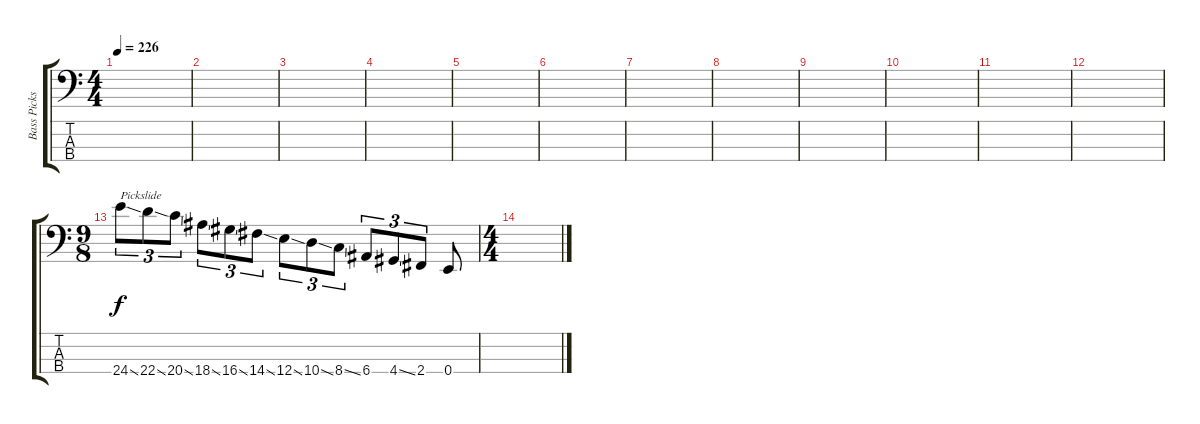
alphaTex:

\track ("Bass Pickscrapes" "Bass Picks") {instrument synthbass2}
\staff {score tabs}
\tuning (G2 D2 A1 E1) {hide}
\ts (4 4)
\tempo 226
\clef f4
\ks c
|
|
|
|
|
|
|
|
|
|
|
|
\ts (9 8)
24.4{ss}.8{tu (3 2) txt "Pickslide"} 22.4{ss}.8{tu (3 2)} 20.4{ss}.8{tu (3 2)} 18.4{ss}.8{tu (3 2)} 16.4{ss}.8{tu (3 2)} 14.4{ss}.8{tu (3 2)} 12.4{ss}.8{tu (3 2)} 10.4{ss}.8{tu (3 2)} 8.4{ss}.8{tu (3 2)} 6.4.8{tu (3 2)} 4.4{ss}.8{tu (3 2)} 2.4.8{tu (3 2)} 0.4.8 |
\ts (4 4)
